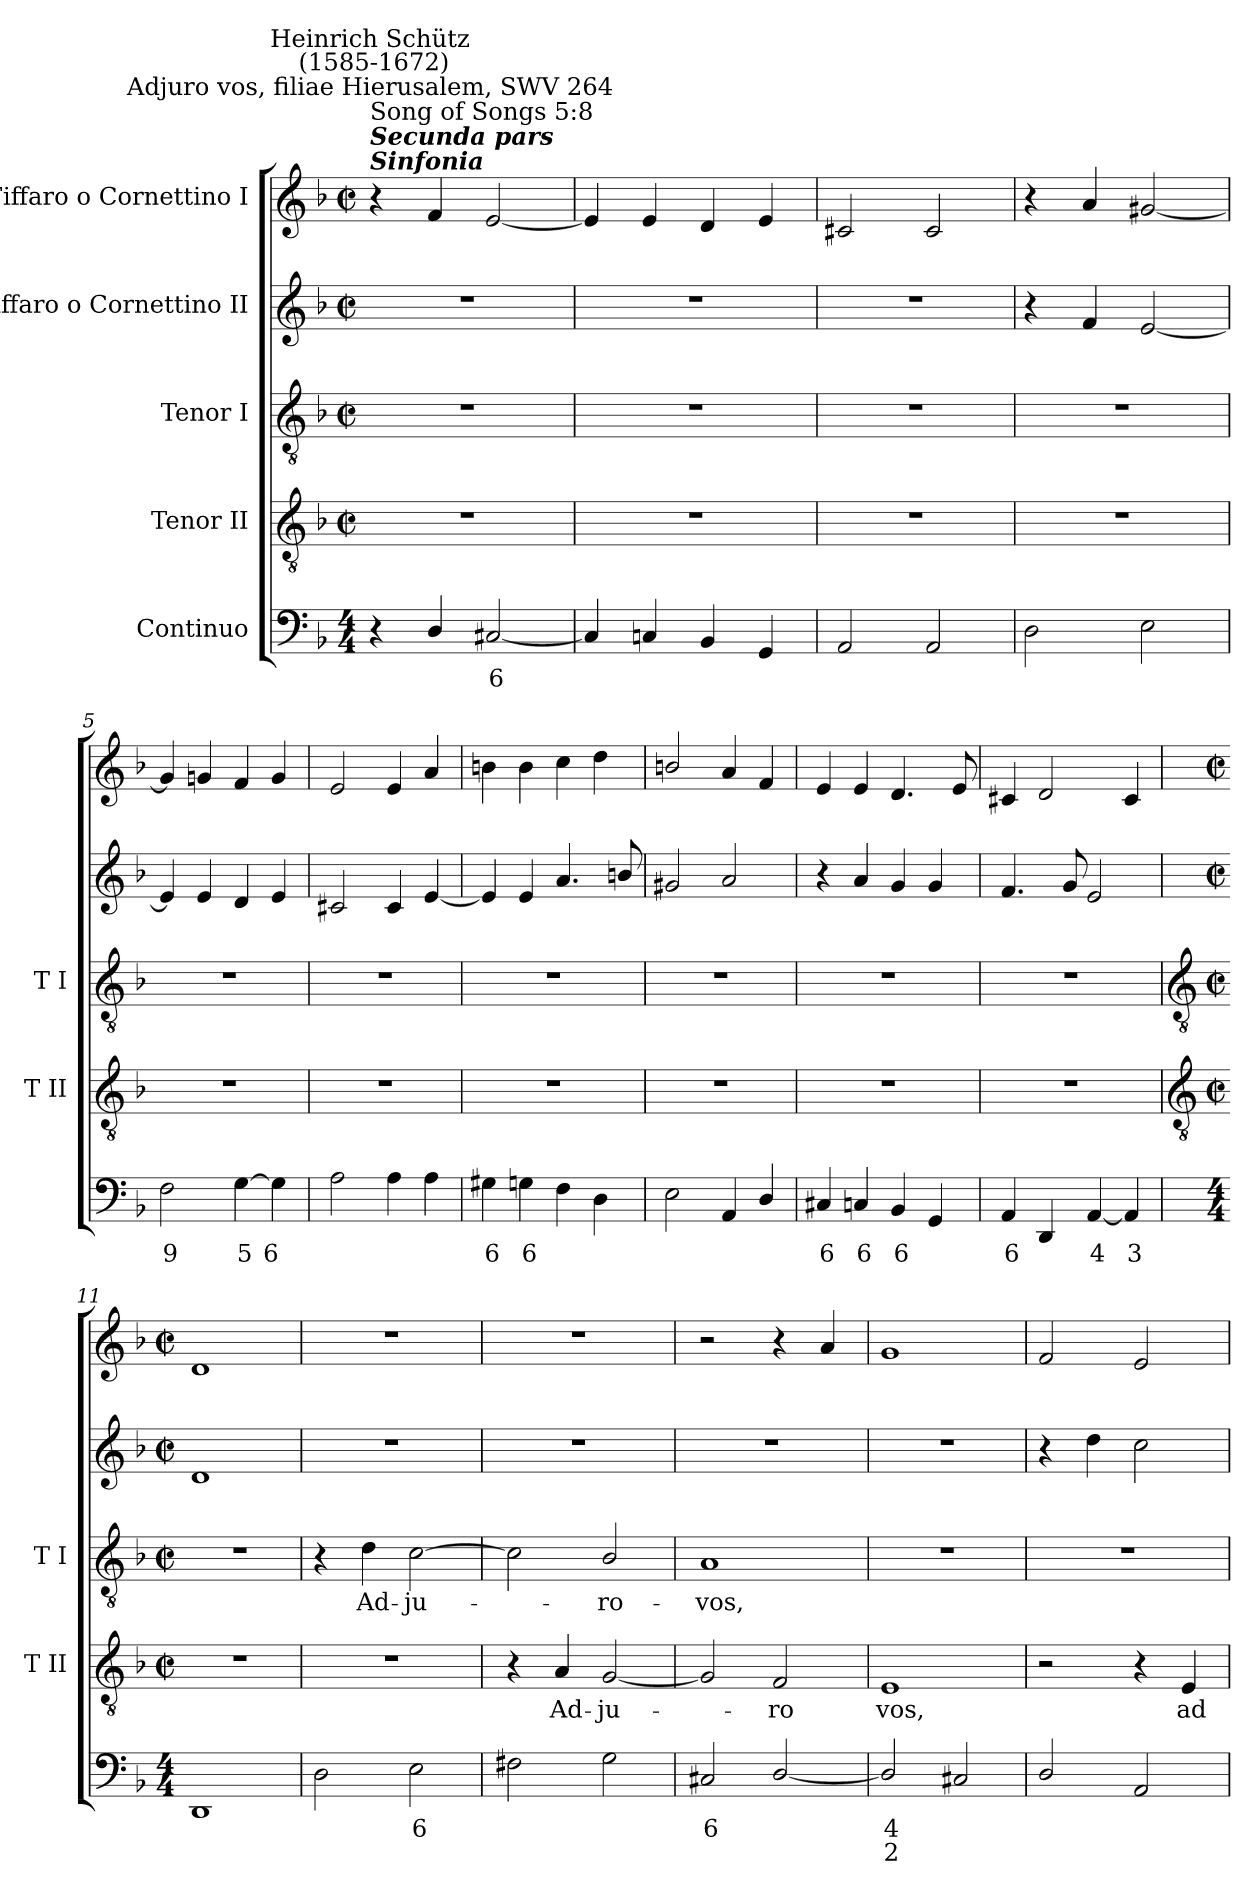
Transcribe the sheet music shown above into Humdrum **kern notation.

**kern	**text	**text	**kern	**text	**kern	**text	**kern	**kern
*part5	*part5	*part5	*part4	*part4	*part3	*part3	*part2	*part1
*staff5	*staff5	*staff5	*staff4	*staff4	*staff3	*staff3	*staff2	*staff1
*I"Continuo	*	*	*I"Tenor II	*	*I"Tenor I	*	*I"Fiffaro o Cornettino II	*I"Fiffaro o Cornettino I
*	*	*	*I'T II	*	*I'T I	*	*	*
*clefF4	*	*	*clefGv2	*	*clefGv2	*	*clefG2	*clefG2
*k[b-]	*	*	*k[b-]	*	*k[b-]	*	*k[b-]	*k[b-]
*F:	*	*	*F:	*	*F:	*	*F:	*F:
*M4/4	*	*	*M2/2	*	*M2/2	*	*M2/2	*M2/2
*	*	*	*met(c|)	*	*met(c|)	*	*met(c|)	*met(c|)
=1	=1	=1	=1	=1	=1	=1	=1	=1
!	!	!	!	!	!	!	!	!LO:TX:a:Bi:t=Sinfonia
!	!	!	!	!	!	!	!	!LO:TX:a:Bi:t=Secunda pars
!	!	!	!	!	!	!	!	!LO:TX:a:t=Song of Songs 5&colon;8
!	!	!	!	!	!	!	!	!LO:TX:a:cj:t=Adjuro vos, filiae Hierusalem, SWV 264
!	!	!	!	!	!	!	!	!LO:TX:a:cj:t=Heinrich Schütz\n (1585-1672)
4r	.	.	1r	.	1r	.	1r	4r
4D/	.	.	.	.	.	.	.	4f
!	!LO:LY:b	!	!	!	!	!	!	!
[2C#X	6	.	.	.	.	.	.	[2e
=2	=2	=2	=2	=2	=2	=2	=2	=2
4C#]	.	.	1r	.	1r	.	1r	4e]
4Cn	.	.	.	.	.	.	.	4e
4BB-	.	.	.	.	.	.	.	4d
4GG	.	.	.	.	.	.	.	4e
=3	=3	=3	=3	=3	=3	=3	=3	=3
2AA	.	.	1r	.	1r	.	1r	2c#X
2AA	.	.	.	.	.	.	.	2c#
=4	=4	=4	=4	=4	=4	=4	=4	=4
2D	.	.	1r	.	1r	.	4r	4r
.	.	.	.	.	.	.	4f	4a
2E	.	.	.	.	.	.	[2e	[2g#X
=5	=5	=5	=5	=5	=5	=5	=5	=5
!	!LO:LY:b	!	!	!	!	!	!	!
2F	9	.	1r	.	1r	.	4e]	4g#]
.	.	.	.	.	.	.	4e	4gn
!	!LO:LY:b	!	!	!	!	!	!	!
[4G	5	.	.	.	.	.	4d	4f
!	!LO:LY:b	!	!	!	!	!	!	!
4G]	6	.	.	.	.	.	4e	4g
=6	=6	=6	=6	=6	=6	=6	=6	=6
2A	.	.	1r	.	1r	.	2c#X	2e
4A	.	.	.	.	.	.	4c#	4e
4A	.	.	.	.	.	.	[4e	4a
=7	=7	=7	=7	=7	=7	=7	=7	=7
!	!LO:LY:b	!	!	!	!	!	!	!
4G#X	6	.	1r	.	1r	.	4e]	4bn
!	!LO:LY:b	!	!	!	!	!	!	!
4Gn	6	.	.	.	.	.	4e	4b
4F	.	.	.	.	.	.	4.a	4cc
4D	.	.	.	.	.	.	.	4dd
.	.	.	.	.	.	.	8bn/	.
=8	=8	=8	=8	=8	=8	=8	=8	=8
2E	.	.	1r	.	1r	.	2g#X	2bn/
4AA	.	.	.	.	.	.	2a	4a
4D/	.	.	.	.	.	.	.	4f
=9	=9	=9	=9	=9	=9	=9	=9	=9
!	!LO:LY:b	!	!	!	!	!	!	!
4C#X	6	.	1r	.	1r	.	4r	4e
!	!LO:LY:b	!	!	!	!	!	!	!
4Cn	6	.	.	.	.	.	4a	4e
!	!LO:LY:b	!	!	!	!	!	!	!
4BB-	6	.	.	.	.	.	4g	4.d
4GG	.	.	.	.	.	.	4g	.
.	.	.	.	.	.	.	.	8e
=10	=10	=10	=10	=10	=10	=10	=10	=10
!	!LO:LY:b	!	!	!	!	!	!	!
4AA	6	.	1r	.	1r	.	4.f	4c#X
4DD	.	.	.	.	.	.	.	2d
.	.	.	.	.	.	.	8g	.
!	!LO:LY:b	!	!	!	!	!	!	!
[4AA	4	.	.	.	.	.	2e	.
!	!LO:LY:b	!	!	!	!	!	!	!
4AA]	3	.	.	.	.	.	.	4c#
!!LO:LB:g=z
=11	=11	=11	=11	=11	=11	=11	=11	=11
*	*	*	*clefGv2	*	*clefGv2	*	*	*
*M4/4	*	*	*M2/2	*	*M2/2	*	*M2/2	*M2/2
*	*	*	*met(c|)	*	*met(c|)	*	*met(c|)	*met(c|)
1DD	.	.	1r	.	1r	.	1d	1d
=12	=12	=12	=12	=12	=12	=12	=12	=12
2D	.	.	1r	.	4r	.	1r	1r
!	!	!	!	!	!	!LO:LY:b	!	!
.	.	.	.	.	4d	Ad-	.	.
!	!LO:LY:b	!	!	!	!	!LO:LY:b	!	!
2E	6	.	.	.	[2c	-ju-	.	.
=13	=13	=13	=13	=13	=13	=13	=13	=13
2F#X	.	.	4r	.	2c]	.	1r	1r
!	!	!	!	!LO:LY:b	!	!	!	!
.	.	.	4A	Ad-	.	.	.	.
!	!	!	!	!LO:LY:b	!	!LO:LY:b	!	!
2G	.	.	[2G	-ju-	2B-/	ro-	.	.
=14	=14	=14	=14	=14	=14	=14	=14	=14
!	!LO:LY:b	!	!	!	!	!LO:LY:b	!	!
2C#X	6	.	2G]	.	1A	-vos,	1r	2r
!	!	!	!	!LO:LY:b	!	!	!	!
[2D/	.	.	2F	ro	.	.	.	4r
.	.	.	.	.	.	.	.	4a
=15	=15	=15	=15	=15	=15	=15	=15	=15
!	!LO:LY:b	!LO:LY:b	!	!LO:LY:b	!	!	!	!
2D/]	4	2	1E	vos,	1r	.	1r	1g
2C#X	.	.	.	.	.	.	.	.
=16	=16	=16	=16	=16	=16	=16	=16	=16
2D/	.	.	2r	.	1r	.	4r	2f
.	.	.	.	.	.	.	4dd	.
2AA	.	.	4r	.	.	.	[2cc	2e
!	!	!	!	!LO:LY:b	!	!	!	!
.	.	.	4E	ad-	.	.	.	.
=	=	=	=	=	=	=	=	=
*-	*-	*-	*-	*-	*-	*-	*-	*-
